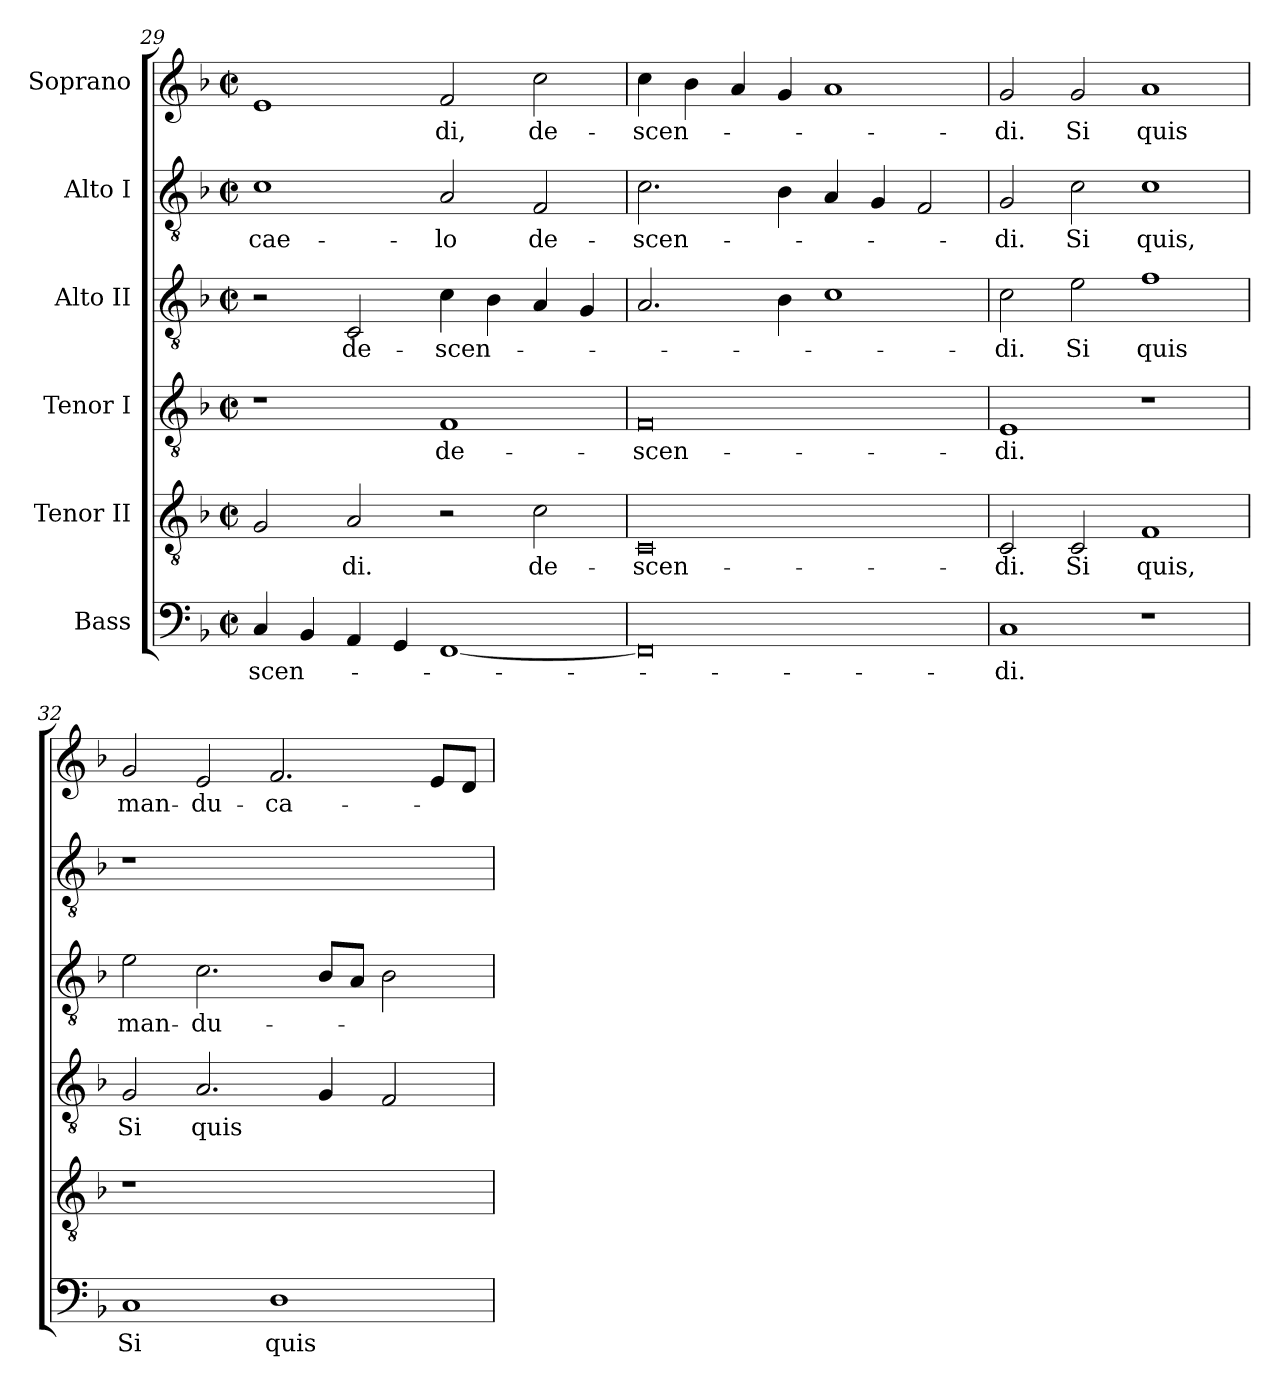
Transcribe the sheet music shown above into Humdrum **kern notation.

**kern	**text	**kern	**text	**kern	**text	**kern	**text	**kern	**text	**kern	**text
*part6	*part6	*part5	*part5	*part4	*part4	*part3	*part3	*part2	*part2	*part1	*part1
*staff6	*staff6	*staff5	*staff5	*staff4	*staff4	*staff3	*staff3	*staff2	*staff2	*staff1	*staff1
*I"Bass	*	*I"Tenor II	*	*I"Tenor I	*	*I"Alto II	*	*I"Alto I	*	*I"Soprano	*
!!LO:LB:g=z
*clefF4	*	*clefGv2	*	*clefGv2	*	*clefGv2	*	*clefGv2	*	*clefG2	*
*k[b-]	*	*k[b-]	*	*k[b-]	*	*k[b-]	*	*k[b-]	*	*k[b-]	*
*F:	*	*F:	*	*F:	*	*F:	*	*F:	*	*F:	*
*M2/2	*	*M2/2	*	*M2/2	*	*M2/2	*	*M2/2	*	*M2/2	*
*met(c|)	*	*met(c|)	*	*met(c|)	*	*met(c|)	*	*met(c|)	*	*met(c|)	*
=29	=29	=29	=29	=29	=29	=29	=29	=29	=29	=29	=29
!	!LO:LY:b:color=#000000	!	!	!	!	!	!	!	!	!	!
!	!	!	!	!	!	!	!	!	!LO:LY:b:color=#000000	!	!
4Ci/	-scen-	2Gi/	.	1r	.	2r	.	1ci	cae-	1ei	.
4BB-i/	.	.	.	.	.	.	.	.	.	.	.
!	!	!	!LO:LY:b:color=#000000	!	!	!	!	!	!	!	!
!	!	!	!	!	!	!	!LO:LY:b:color=#000000	!	!	!	!
4AAi/	.	2Ai/	-di.	.	.	2Ci/	de-	.	.	.	.
4GGi/	.	.	.	.	.	.	.	.	.	.	.
!	!	!	!	!	!LO:LY:b:color=#000000	!	!	!	!	!	!
!	!	!	!	!	!	!	!LO:LY:b:color=#000000	!	!	!	!
!	!	!	!	!	!	!	!	!	!LO:LY:b:color=#000000	!	!
!	!	!	!	!	!	!	!	!	!	!	!LO:LY:b:color=#000000
[<1FFi	.	2r	.	1Fi	de-	4ci\	-scen-	2Ai/	-lo	2fi/	-di,
.	.	.	.	.	.	4B-i\	.	.	.	.	.
!	!	!	!LO:LY:b:color=#000000	!	!	!	!	!	!	!	!
!	!	!	!	!	!	!	!	!	!LO:LY:b:color=#000000	!	!
!	!	!	!	!	!	!	!	!	!	!	!LO:LY:b:color=#000000
.	.	2ci\	de-	.	.	4Ai/	.	2Fi/	de-	2cci\	de-
.	.	.	.	.	.	4Gi/	.	.	.	.	.
=30	=30	=30	=30	=30	=30	=30	=30	=30	=30	=30	=30
!	!	!	!LO:LY:b:color=#000000	!	!	!	!	!	!	!	!
!	!	!	!	!	!LO:LY:b:color=#000000	!	!	!	!	!	!
!	!	!	!	!	!	!	!	!	!LO:LY:b:color=#000000	!	!
!	!	!	!	!	!	!	!	!	!	!	!LO:LY:b:color=#000000
0FFi]	.	0Ci	-scen-	0Fi	-scen-	2.Ai/	.	2.ci\	-scen-	4cci\	-scen-
.	.	.	.	.	.	.	.	.	.	4b-i\	.
.	.	.	.	.	.	.	.	.	.	4ai/	.
.	.	.	.	.	.	4B-i\	.	4B-i\	.	4gi/	.
.	.	.	.	.	.	1ci	.	4Ai/	.	1ai	.
.	.	.	.	.	.	.	.	4Gi/	.	.	.
.	.	.	.	.	.	.	.	2Fi/	.	.	.
=31	=31	=31	=31	=31	=31	=31	=31	=31	=31	=31	=31
!	!LO:LY:b:color=#000000	!	!	!	!	!	!	!	!	!	!
!	!	!	!LO:LY:b:color=#000000	!	!	!	!	!	!	!	!
!	!	!	!	!	!LO:LY:b:color=#000000	!	!	!	!	!	!
!	!	!	!	!	!	!	!LO:LY:b:color=#000000	!	!	!	!
!	!	!	!	!	!	!	!	!	!LO:LY:b:color=#000000	!	!
!	!	!	!	!	!	!	!	!	!	!	!LO:LY:b:color=#000000
1Ci	-di.	2Ci/	-di.	1Ei	-di.	2ci\	-di.	2Gi/	-di.	2gi/	-di.
!	!	!	!LO:LY:b:color=#000000	!	!	!	!	!	!	!	!
!	!	!	!	!	!	!	!LO:LY:b:color=#000000	!	!	!	!
!	!	!	!	!	!	!	!	!	!LO:LY:b:color=#000000	!	!
!	!	!	!	!	!	!	!	!	!	!	!LO:LY:b:color=#000000
.	.	2Ci/	Si	.	.	2ei\	Si	2ci\	Si	2gi/	Si
!	!	!	!LO:LY:b:color=#000000	!	!	!	!	!	!	!	!
!	!	!	!	!	!	!	!LO:LY:b:color=#000000	!	!	!	!
!	!	!	!	!	!	!	!	!	!LO:LY:b:color=#000000	!	!
!	!	!	!	!	!	!	!	!	!	!	!LO:LY:b:color=#000000
1r	.	1Fi	quis,	1r	.	1fi	quis	1ci	quis,	1ai	quis
=32	=32	=32	=32	=32	=32	=32	=32	=32	=32	=32	=32
!	!LO:LY:b:color=#000000	!LO:N:vis=1	!	!	!	!	!	!	!	!	!
!	!	!	!	!	!LO:LY:b:color=#000000	!	!	!	!	!	!
!	!	!	!	!	!	!	!LO:LY:b:color=#000000	!LO:N:vis=1	!	!	!
!	!	!	!	!	!	!	!	!	!	!	!LO:LY:b:color=#000000
1Ci	Si	1r	.	2Gi/	Si	2ei\	man-	1r	.	2gi/	man-
!	!	!	!	!	!LO:LY:b:color=#000000	!	!	!	!	!	!
!	!	!	!	!	!	!	!LO:LY:b:color=#000000	!	!	!	!
!	!	!	!	!	!	!	!	!	!	!	!LO:LY:b:color=#000000
.	.	.	.	2.Ai/	quis	2.ci\	-du-	.	.	2ei/	-du-
!	!LO:LY:b:color=#000000	!	!	!	!	!	!	!	!	!	!
!	!	!	!	!	!	!	!	!	!	!	!LO:LY:b:color=#000000
1Di	quis	1ryy	.	.	.	.	.	1ryy	.	2.fi/	-ca-
.	.	.	.	4Gi/	.	8B-i/L	.	.	.	.	.
.	.	.	.	.	.	8Ai/J	.	.	.	.	.
.	.	.	.	2Fi/	.	2B-i\	.	.	.	.	.
.	.	.	.	.	.	.	.	.	.	8ei/L	.
.	.	.	.	.	.	.	.	.	.	8di/J	.
=	=	=	=	=	=	=	=	=	=	=	=
*-	*-	*-	*-	*-	*-	*-	*-	*-	*-	*-	*-
